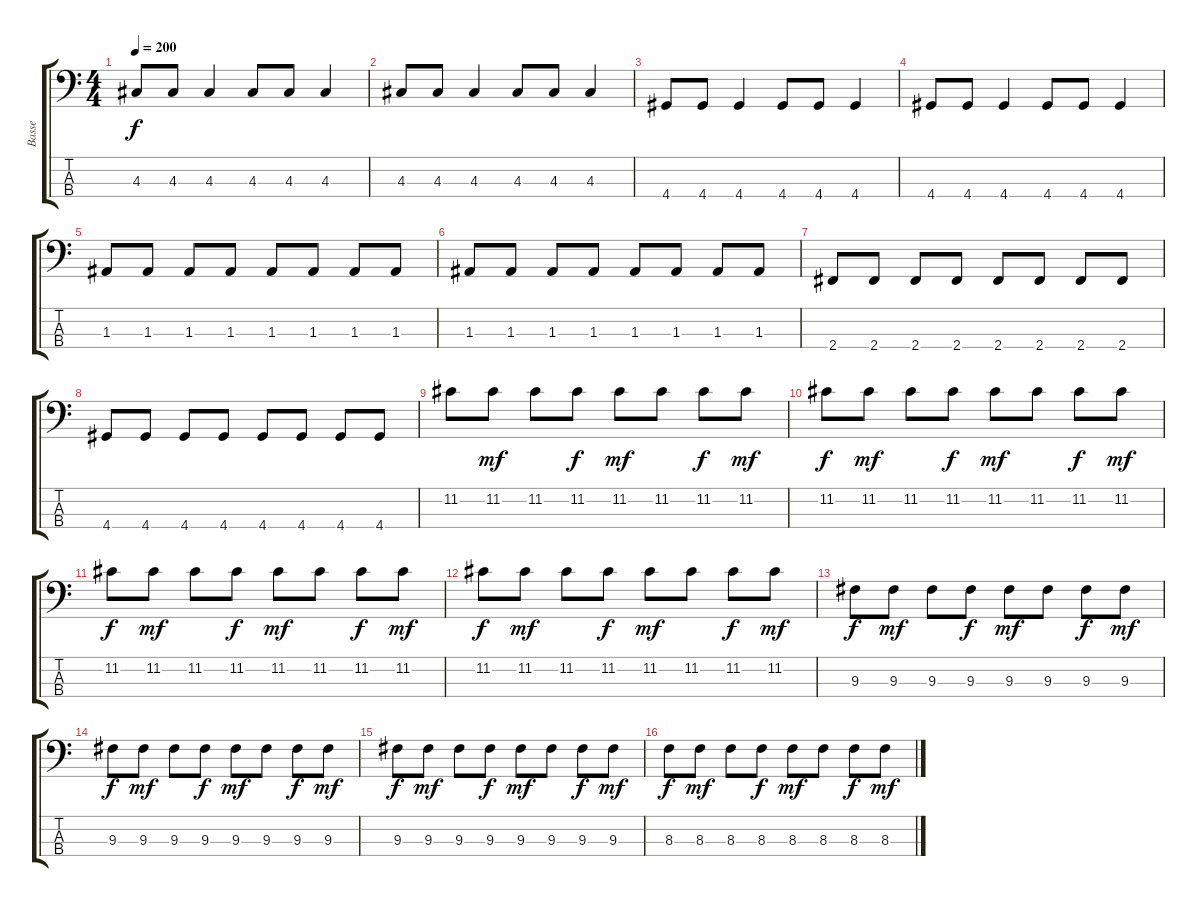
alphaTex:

\track ("Basse" "Basse") {instrument electricbassfinger}
\staff {score tabs}
\tuning (G2 D2 A1 E1) {hide}
\ts (4 4)
\tempo 200
\clef f4
\ks c
4.3.8{dy f} 4.3.8 4.3.4 4.3.8 4.3.8 4.3.4 |
4.3.8 4.3.8 4.3.4 4.3.8 4.3.8 4.3.4 |
4.4.8 4.4.8 4.4.4 4.4.8 4.4.8 4.4.4 |
4.4.8 4.4.8 4.4.4 4.4.8 4.4.8 4.4.4 |
1.3.8 1.3.8 1.3.8 1.3.8 1.3.8 1.3.8 1.3.8 1.3.8 |
1.3.8 1.3.8 1.3.8 1.3.8 1.3.8 1.3.8 1.3.8 1.3.8 |
2.4.8 2.4.8 2.4.8 2.4.8 2.4.8 2.4.8 2.4.8 2.4.8 |
4.4.8 4.4.8 4.4.8 4.4.8 4.4.8 4.4.8 4.4.8 4.4.8 |
11.2.8 11.2.8{dy mf} 11.2.8 11.2.8{dy f} 11.2.8{dy mf} 11.2.8 11.2.8{dy f} 11.2.8{dy mf} |
11.2.8{dy f} 11.2.8{dy mf} 11.2.8 11.2.8{dy f} 11.2.8{dy mf} 11.2.8 11.2.8{dy f} 11.2.8{dy mf} |
11.2.8{dy f} 11.2.8{dy mf} 11.2.8 11.2.8{dy f} 11.2.8{dy mf} 11.2.8 11.2.8{dy f} 11.2.8{dy mf} |
11.2.8{dy f} 11.2.8{dy mf} 11.2.8 11.2.8{dy f} 11.2.8{dy mf} 11.2.8 11.2.8{dy f} 11.2.8{dy mf} |
9.3.8{dy f} 9.3.8{dy mf} 9.3.8 9.3.8{dy f} 9.3.8{dy mf} 9.3.8 9.3.8{dy f} 9.3.8{dy mf} |
9.3.8{dy f} 9.3.8{dy mf} 9.3.8 9.3.8{dy f} 9.3.8{dy mf} 9.3.8 9.3.8{dy f} 9.3.8{dy mf} |
9.3.8{dy f} 9.3.8{dy mf} 9.3.8 9.3.8{dy f} 9.3.8{dy mf} 9.3.8 9.3.8{dy f} 9.3.8{dy mf} |
8.3.8{dy f} 8.3.8{dy mf} 8.3.8 8.3.8{dy f} 8.3.8{dy mf} 8.3.8 8.3.8{dy f} 8.3.8{dy mf}
